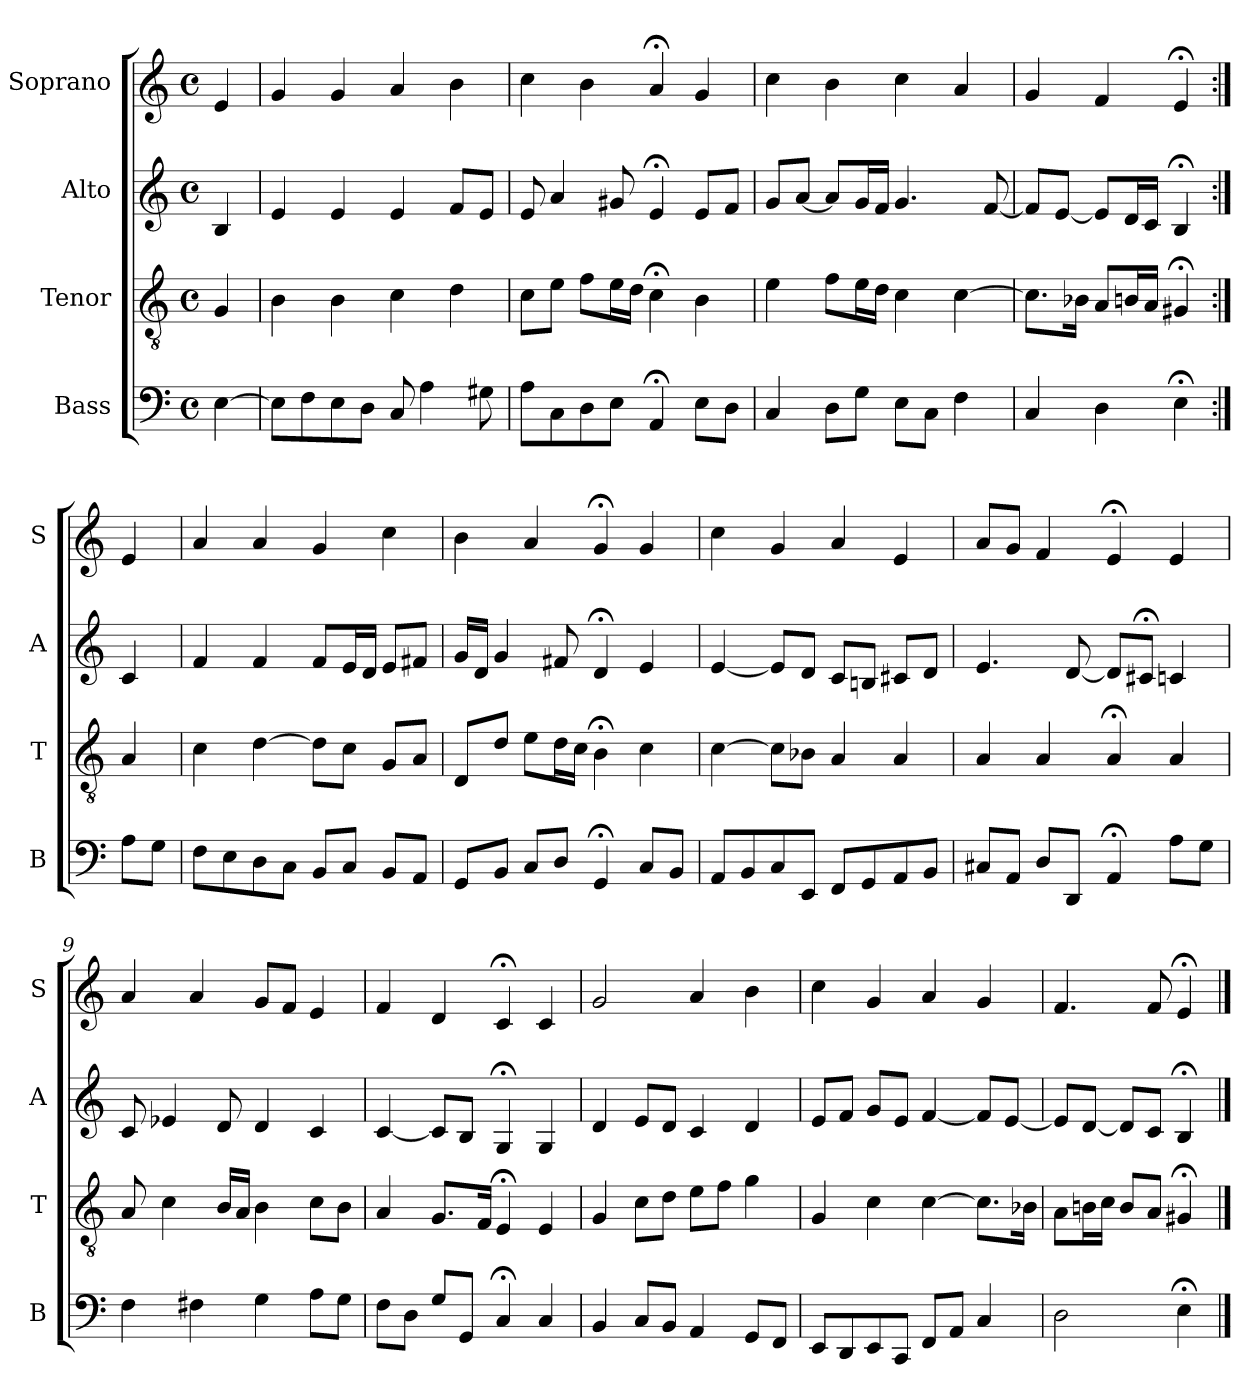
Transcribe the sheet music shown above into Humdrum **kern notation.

**kern	**kern	**kern	**kern
*part4	*part3	*part2	*part1
*staff4	*staff3	*staff2	*staff1
*I"Bass	*I"Tenor	*I"Alto	*I"Soprano
*I'B	*I'T	*I'A	*I'S
*clefF4	*clefGv2	*clefG2	*clefG2
*k[]	*k[]	*k[]	*k[]
*E:phr	*E:phr	*E:phr	*E:phr
*M4/4	*M4/4	*M4/4	*M4/4
*met(c)	*met(c)	*met(c)	*met(c)
*MM100	*MM100	*MM100	*MM100
=	=	=	=
[4E	4G	4B	4e
=1	=1	=1	=1
8EL]	4B	4e	4g
8F	.	.	.
8E	4B	4e	4g
8DJ	.	.	.
8C	4c	4e	4a
4A	.	.	.
.	4d	8fL	4b
8G#X	.	8eJ	.
=2	=2	=2	=2
8AL	8cL	8e	4cc
8C	8eJ	4a	.
8D	8fL	.	4b
8EJ	16eL	8g#X	.
.	16dJJ	.	.
4AA;<	4c;<	4e;<	4a;<
8EL	4B	8eL	4g
8DJ	.	8fJ	.
=3	=3	=3	=3
4C	4e	8gL	4cc
.	.	[8aJ	.
8DL	8fL	8aL]	4b
8GJ	16eL	16gL	.
.	16dJJ	16fJJ	.
8EL	4c	4.g	4cc
8CJ	.	.	.
4F	[4c	.	4a
.	.	[8f	.
=4	=4	=4	=4
4C	8.cL]	8fL]	4g
.	.	[8eJ	.
.	16B-XJk	.	.
4D	8AL	8eL]	4f
.	16BnL	16dL	.
.	16AJJ	16cJJ	.
4E;<	4G#X;<	4B;<	4e;<
=:|!	=:|!	=:|!	=:|!
8AL	4A	4c	4e
8GJ	.	.	.
=5	=5	=5	=5
8FL	4c	4f	4a
8E	.	.	.
8D	[4d	4f	4a
8CJ	.	.	.
8BBL	8dL]	8fL	4g
8CJ	8cJ	16eL	.
.	.	16dJJ	.
8BBL	8GL	8eL	4cc
8AAJ	8AJ	8f#XJ	.
=6	=6	=6	=6
8GGL	8DL	16gLL	4b
.	.	16dJJ	.
8BBJ	8dJ	4g	.
8CL	8eL	.	4a
8DJ	16dL	8f#X	.
.	16cJJ	.	.
4GG;<	4B;<	4d;<	4g;<
8CL	4c	4e	4g
8BBJ	.	.	.
=7	=7	=7	=7
8AAL	[4c	[4e	4cc
8BB	.	.	.
8C	8cL]	8eL]	4g
8EEJ	8B-XJ	8dJ	.
8FFL	4A	8cL	4a
8GG	.	8BnJ	.
8AA	4A	8c#XL	4e
8BBJ	.	8dJ	.
=8	=8	=8	=8
8C#XL	4A	4.e	8aL
8AAJ	.	.	8gJ
8DL	4A	.	4f
8DDJ	.	[8d	.
4AA;<	4A;<	8dL]	4e;<
.	.	8c#X;<J	.
8AL	4A	4cn	4e
8GJ	.	.	.
=9	=9	=9	=9
4F	8A	8c	4a
.	4c	4e-X	.
4F#X	.	.	4a
.	16BLL	8d	.
.	16AJJ	.	.
4G	4B	4d	8gL
.	.	.	8fJ
8AL	8cL	4c	4e
8GJ	8BJ	.	.
=10	=10	=10	=10
8FL	4A	[4c	4f
8DJ	.	.	.
8GL	8.GL	8cL]	4d
8GGJ	.	8BJ	.
.	16FJk	.	.
4C;<	4E;<	4G;<	4c;<
4C	4E	4G	4c
=11	=11	=11	=11
4BB	4G	4d	2g
8CL	8cL	8eL	.
8BBJ	8dJ	8dJ	.
4AA	8eL	4c	4a
.	8fJ	.	.
8GGL	4g	4d	4b
8FFJ	.	.	.
=12	=12	=12	=12
8EEL	4G	8eL	4cc
8DD	.	8fJ	.
8EE	4c	8gL	4g
8CCJ	.	8eJ	.
8FFL	[4c	[4f	4a
8AAJ	.	.	.
4C	8.cL]	8fL]	4g
.	.	[8eJ	.
.	16B-XJk	.	.
=13	=13	=13	=13
2D	8AL	8eL]	4.f
.	16BnL	[8dJ	.
.	16cJJ	.	.
.	8BL	8dL]	.
.	8AJ	8cJ	8f
4E;<	4G#X;<	4B;<	4e;<
==	==	==	==
*-	*-	*-	*-
